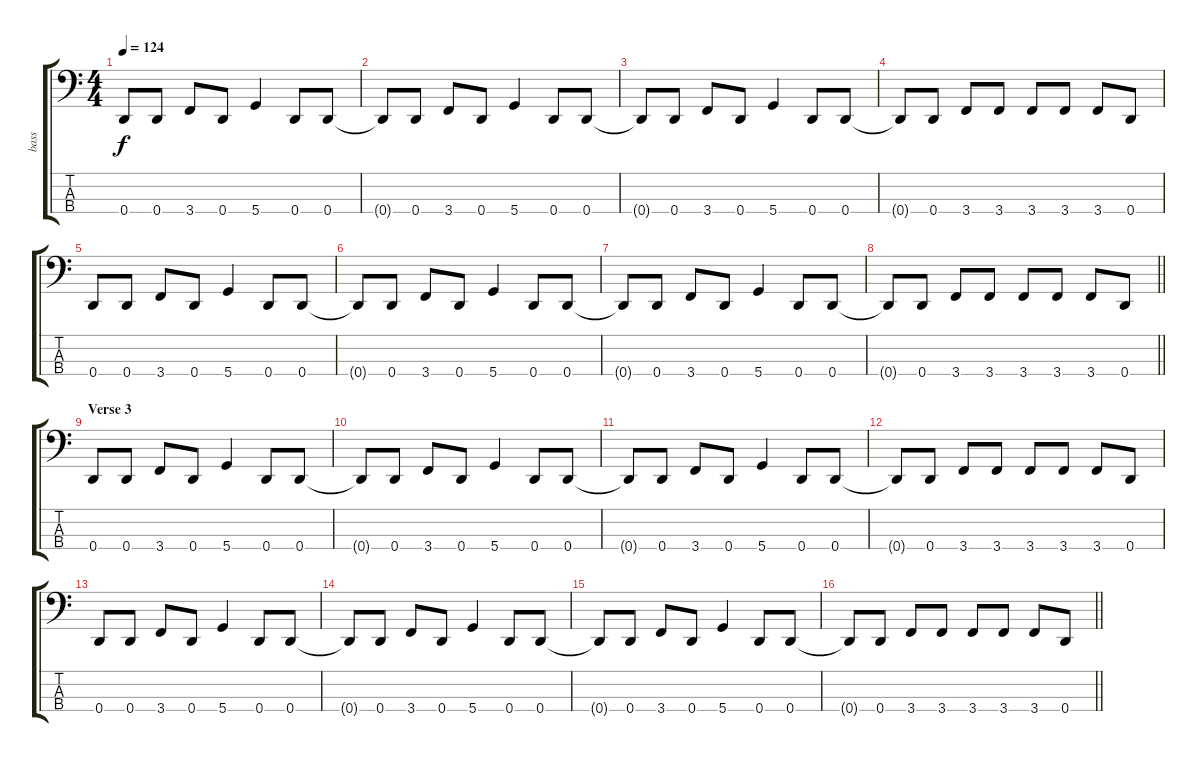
\track ("bass" "bass") {instrument electricbassfinger}
\staff {score tabs}
\tuning (F2 C2 G1 D1) {hide}
\ts (4 4)
\tempo 124
\clef f4
\ks c
0.4.8{dy f} 0.4.8 3.4.8 0.4.8 5.4.4 0.4.8 0.4.8 |
0.4{t}.8 0.4.8 3.4.8 0.4.8 5.4.4 0.4.8 0.4.8 |
0.4{t}.8 0.4.8 3.4.8 0.4.8 5.4.4 0.4.8 0.4.8 |
0.4{t}.8 0.4.8 3.4.8 3.4.8 3.4.8 3.4.8 3.4.8 0.4.8 |
0.4.8 0.4.8 3.4.8 0.4.8 5.4.4 0.4.8 0.4.8 |
0.4{t}.8 0.4.8 3.4.8 0.4.8 5.4.4 0.4.8 0.4.8 |
0.4{t}.8 0.4.8 3.4.8 0.4.8 5.4.4 0.4.8 0.4.8 |
\barLineRight lightlight
0.4{t}.8 0.4.8 3.4.8 3.4.8 3.4.8 3.4.8 3.4.8 0.4.8 |
\section ("" "Verse 3")
0.4.8 0.4.8 3.4.8 0.4.8 5.4.4 0.4.8 0.4.8 |
0.4{t}.8 0.4.8 3.4.8 0.4.8 5.4.4 0.4.8 0.4.8 |
0.4{t}.8 0.4.8 3.4.8 0.4.8 5.4.4 0.4.8 0.4.8 |
0.4{t}.8 0.4.8 3.4.8 3.4.8 3.4.8 3.4.8 3.4.8 0.4.8 |
0.4.8 0.4.8 3.4.8 0.4.8 5.4.4 0.4.8 0.4.8 |
0.4{t}.8 0.4.8 3.4.8 0.4.8 5.4.4 0.4.8 0.4.8 |
0.4{t}.8 0.4.8 3.4.8 0.4.8 5.4.4 0.4.8 0.4.8 |
\barLineRight lightlight
0.4{t}.8 0.4.8 3.4.8 3.4.8 3.4.8 3.4.8 3.4.8 0.4.8
